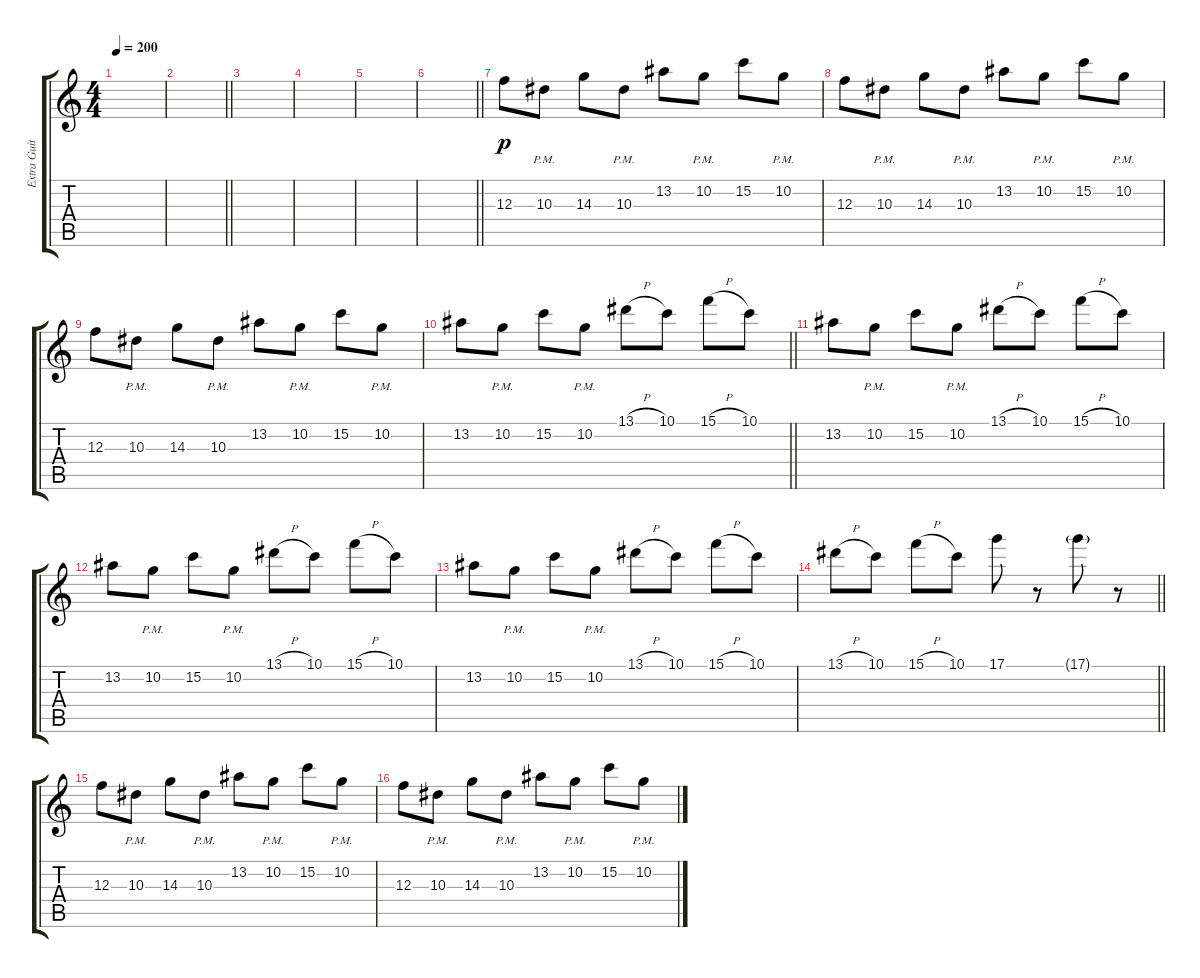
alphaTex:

\track ("Extra Guitar" "Extra Guit") {instrument overdrivenguitar}
\staff {score tabs}
\tuning (D4 A3 F3 C3 G2 C2) {hide}
\ts (4 4)
\tempo 200
\clef g2
\ks c
|
\barLineRight lightlight
|
|
|
|
\barLineRight lightlight
|
12.3.8{dy p volume 16 instrument electricguitarjazz} 10.3{pm}.8 14.3.8 10.3{pm}.8 13.2.8 10.2{pm}.8 15.2.8 10.2{pm}.8 |
12.3.8 10.3{pm}.8 14.3.8 10.3{pm}.8 13.2.8 10.2{pm}.8 15.2.8 10.2{pm}.8 |
12.3.8 10.3{pm}.8 14.3.8 10.3{pm}.8 13.2.8 10.2{pm}.8 15.2.8 10.2{pm}.8 |
\barLineRight lightlight
13.2.8 10.2{pm}.8 15.2.8 10.2{pm}.8 13.1{h}.8 10.1.8 15.1{h}.8 10.1.8 |
13.2.8 10.2{pm}.8 15.2.8 10.2{pm}.8 13.1{h}.8 10.1.8 15.1{h}.8 10.1.8 |
13.2.8 10.2{pm}.8 15.2.8 10.2{pm}.8 13.1{h}.8 10.1.8 15.1{h}.8 10.1.8 |
13.2.8 10.2{pm}.8 15.2.8 10.2{pm}.8 13.1{h}.8 10.1.8 15.1{h}.8 10.1.8 |
\barLineRight lightlight
13.1{h}.8 10.1.8 15.1{h}.8 10.1.8 17.1.8 r.8 17.1{g}.8 r.8 |
12.3.8{volume 16 instrument electricguitarjazz} 10.3{pm}.8 14.3.8 10.3{pm}.8 13.2.8 10.2{pm}.8 15.2.8 10.2{pm}.8 |
12.3.8 10.3{pm}.8 14.3.8 10.3{pm}.8 13.2.8 10.2{pm}.8 15.2.8 10.2{pm}.8
